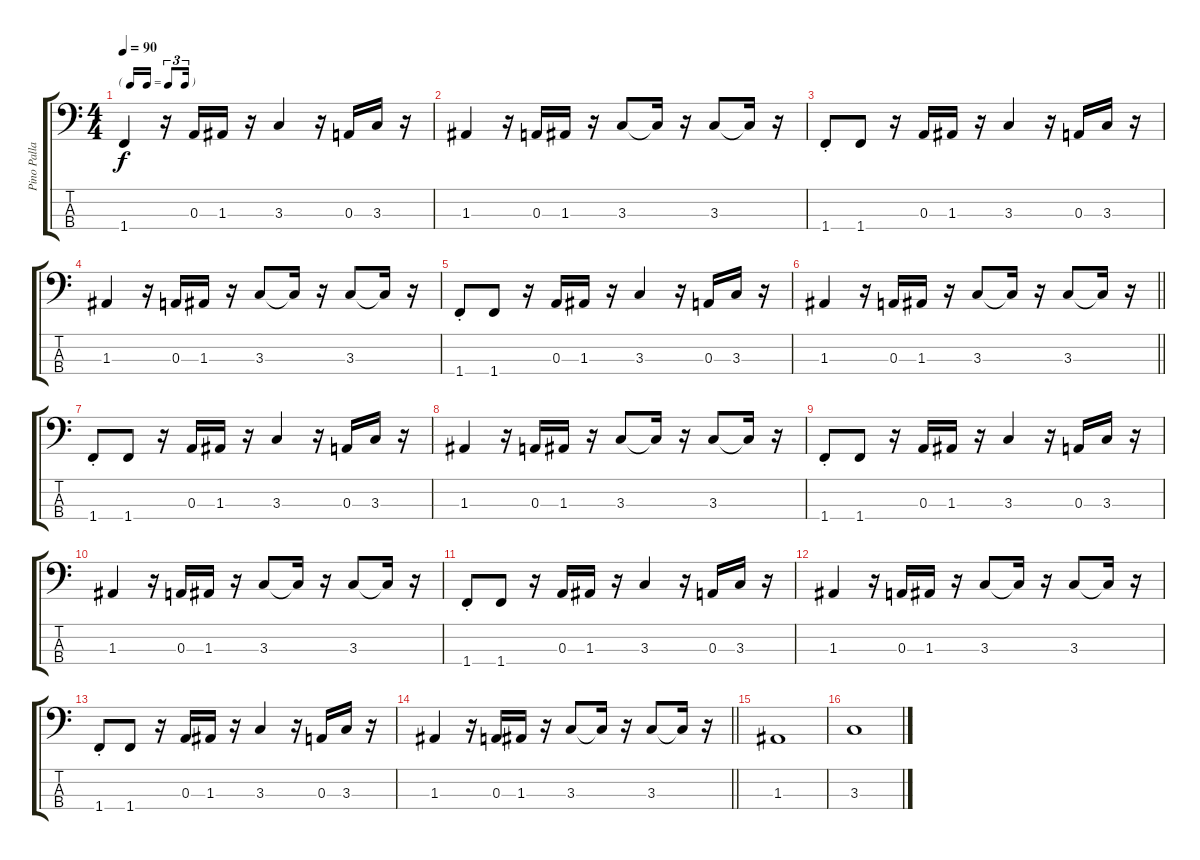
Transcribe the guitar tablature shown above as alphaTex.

\track ("Pino Palladino" "Pino Palla") {instrument electricbassfinger}
\staff {score tabs}
\tuning (G2 D2 A1 E1) {hide}
\ts (4 4)
\tf triplet16th
\tempo 90
\clef f4
\ks c
1.4.4{dy f} r.16 0.3.16 1.3.16 r.16 3.3.4 r.16 0.3.16 3.3.16 r.16 |
1.3.4 r.16 0.3.16 1.3.16 r.16 3.3.8 3.3{t}.16 r.16 3.3.8 3.3{t}.16 r.16 |
1.4{st}.8 1.4.8 r.16 0.3.16 1.3.16 r.16 3.3.4 r.16 0.3.16 3.3.16 r.16 |
1.3.4 r.16 0.3.16 1.3.16 r.16 3.3.8 3.3{t}.16 r.16 3.3.8 3.3{t}.16 r.16 |
1.4{st}.8 1.4.8 r.16 0.3.16 1.3.16 r.16 3.3.4 r.16 0.3.16 3.3.16 r.16 |
\barLineRight lightlight
1.3.4 r.16 0.3.16 1.3.16 r.16 3.3.8 3.3{t}.16 r.16 3.3.8 3.3{t}.16 r.16 |
1.4{st}.8 1.4.8 r.16 0.3.16 1.3.16 r.16 3.3.4 r.16 0.3.16 3.3.16 r.16 |
1.3.4 r.16 0.3.16 1.3.16 r.16 3.3.8 3.3{t}.16 r.16 3.3.8 3.3{t}.16 r.16 |
1.4{st}.8 1.4.8 r.16 0.3.16 1.3.16 r.16 3.3.4 r.16 0.3.16 3.3.16 r.16 |
1.3.4 r.16 0.3.16 1.3.16 r.16 3.3.8 3.3{t}.16 r.16 3.3.8 3.3{t}.16 r.16 |
1.4{st}.8 1.4.8 r.16 0.3.16 1.3.16 r.16 3.3.4 r.16 0.3.16 3.3.16 r.16 |
1.3.4 r.16 0.3.16 1.3.16 r.16 3.3.8 3.3{t}.16 r.16 3.3.8 3.3{t}.16 r.16 |
1.4{st}.8 1.4.8 r.16 0.3.16 1.3.16 r.16 3.3.4 r.16 0.3.16 3.3.16 r.16 |
\barLineRight lightlight
1.3.4 r.16 0.3.16 1.3.16 r.16 3.3.8 3.3{t}.16 r.16 3.3.8 3.3{t}.16 r.16 |
1.3.1 |
3.3.1
